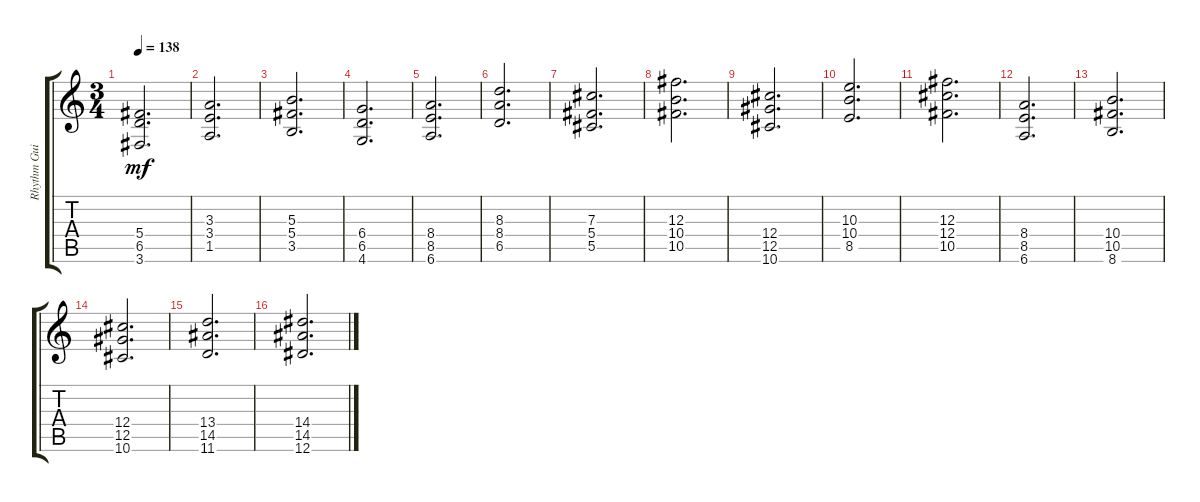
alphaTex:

\track ("Rhythm Guitar R" "Rhythm Gui") {instrument distortionguitar}
\staff {score tabs}
\tuning (Eb4 Bb3 Gb3 Db3 Ab2 Eb2) {hide}
\ts (3 4)
\tempo 138
\clef g2
\ks c
(5.4 6.5 3.6).2{d dy mf} |
(3.3 3.4 1.5).2{d} |
(5.3 5.4 3.5).2{d} |
(6.4 6.5 4.6).2{d} |
(8.4 8.5 6.6).2{d} |
(8.3 8.4 6.5).2{d} |
(7.3 5.4 5.5).2{d} |
(12.3 10.4 10.5).2{d} |
(12.4 12.5 10.6).2{d} |
(10.3 10.4 8.5).2{d} |
(12.3 12.4 10.5).2{d} |
(8.4 8.5 6.6).2{d} |
(10.4 10.5 8.6).2{d} |
(12.4 12.5 10.6).2{d} |
(13.4 14.5 11.6).2{d} |
(14.4 14.5 12.6).2{d}
